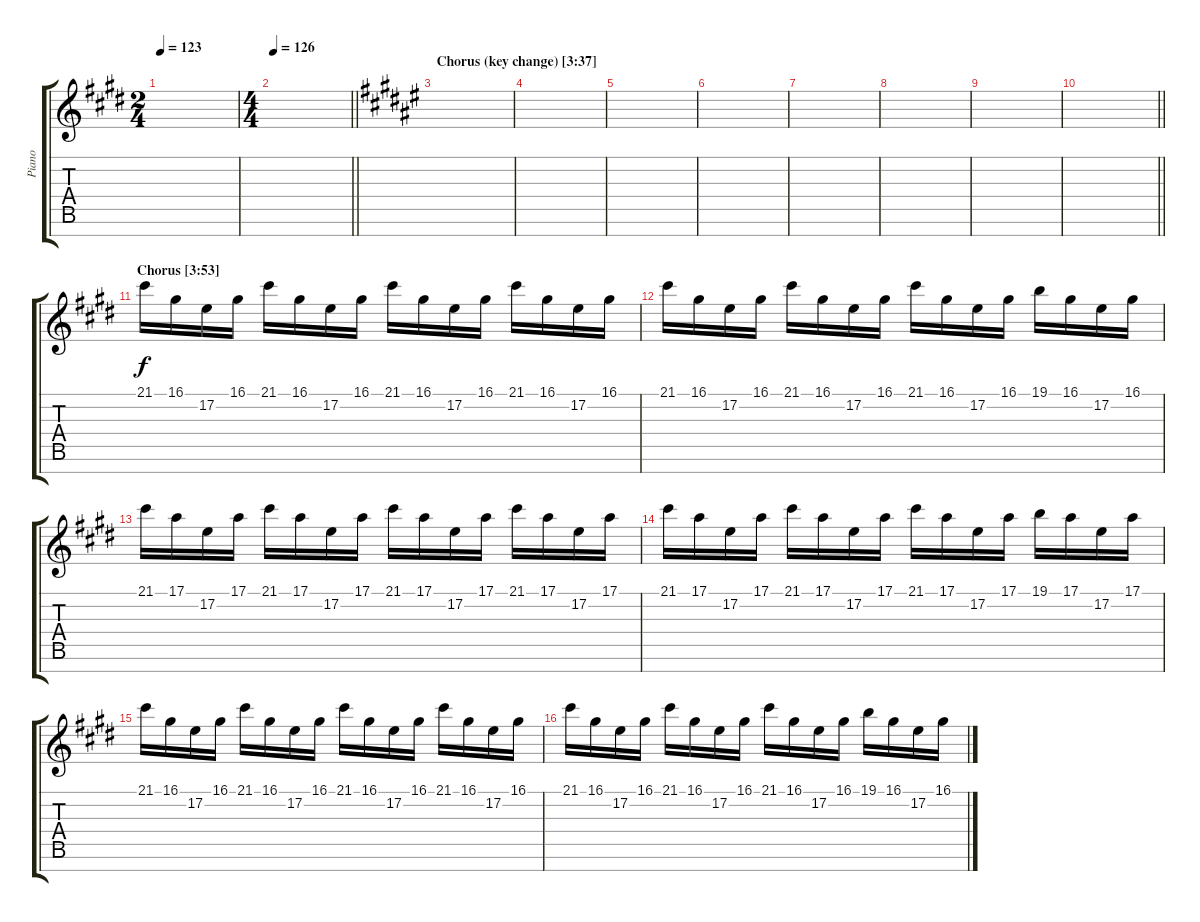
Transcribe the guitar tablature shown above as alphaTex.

\track ("Piano" "Piano") {instrument acousticgrandpiano}
\staff {score tabs}
\tuning (E4 B3 G3 D3 A2 E2 B1) {hide}
\ts (2 4)
\tempo 123
\clef g2
\ks c#minor
|
\ts (4 4)
\tempo 126
\barLineRight lightlight
|
\section ("" "Chorus (key change) [3:37]")
\ks d#minor
|
|
|
|
|
|
|
\barLineRight lightlight
|
\section ("" "Chorus [3:53]")
\ks c#minor
21.1.16 16.1.16 17.2.16 16.1.16 21.1.16 16.1.16 17.2.16 16.1.16 21.1.16 16.1.16 17.2.16 16.1.16 21.1.16 16.1.16 17.2.16 16.1.16 |
21.1.16 16.1.16 17.2.16 16.1.16 21.1.16 16.1.16 17.2.16 16.1.16 21.1.16 16.1.16 17.2.16 16.1.16 19.1.16 16.1.16 17.2.16 16.1.16 |
21.1.16 17.1.16 17.2.16 17.1.16 21.1.16 17.1.16 17.2.16 17.1.16 21.1.16 17.1.16 17.2.16 17.1.16 21.1.16 17.1.16 17.2.16 17.1.16 |
21.1.16 17.1.16 17.2.16 17.1.16 21.1.16 17.1.16 17.2.16 17.1.16 21.1.16 17.1.16 17.2.16 17.1.16 19.1.16 17.1.16 17.2.16 17.1.16 |
21.1.16 16.1.16 17.2.16 16.1.16 21.1.16 16.1.16 17.2.16 16.1.16 21.1.16 16.1.16 17.2.16 16.1.16 21.1.16 16.1.16 17.2.16 16.1.16 |
21.1.16 16.1.16 17.2.16 16.1.16 21.1.16 16.1.16 17.2.16 16.1.16 21.1.16 16.1.16 17.2.16 16.1.16 19.1.16 16.1.16 17.2.16 16.1.16
